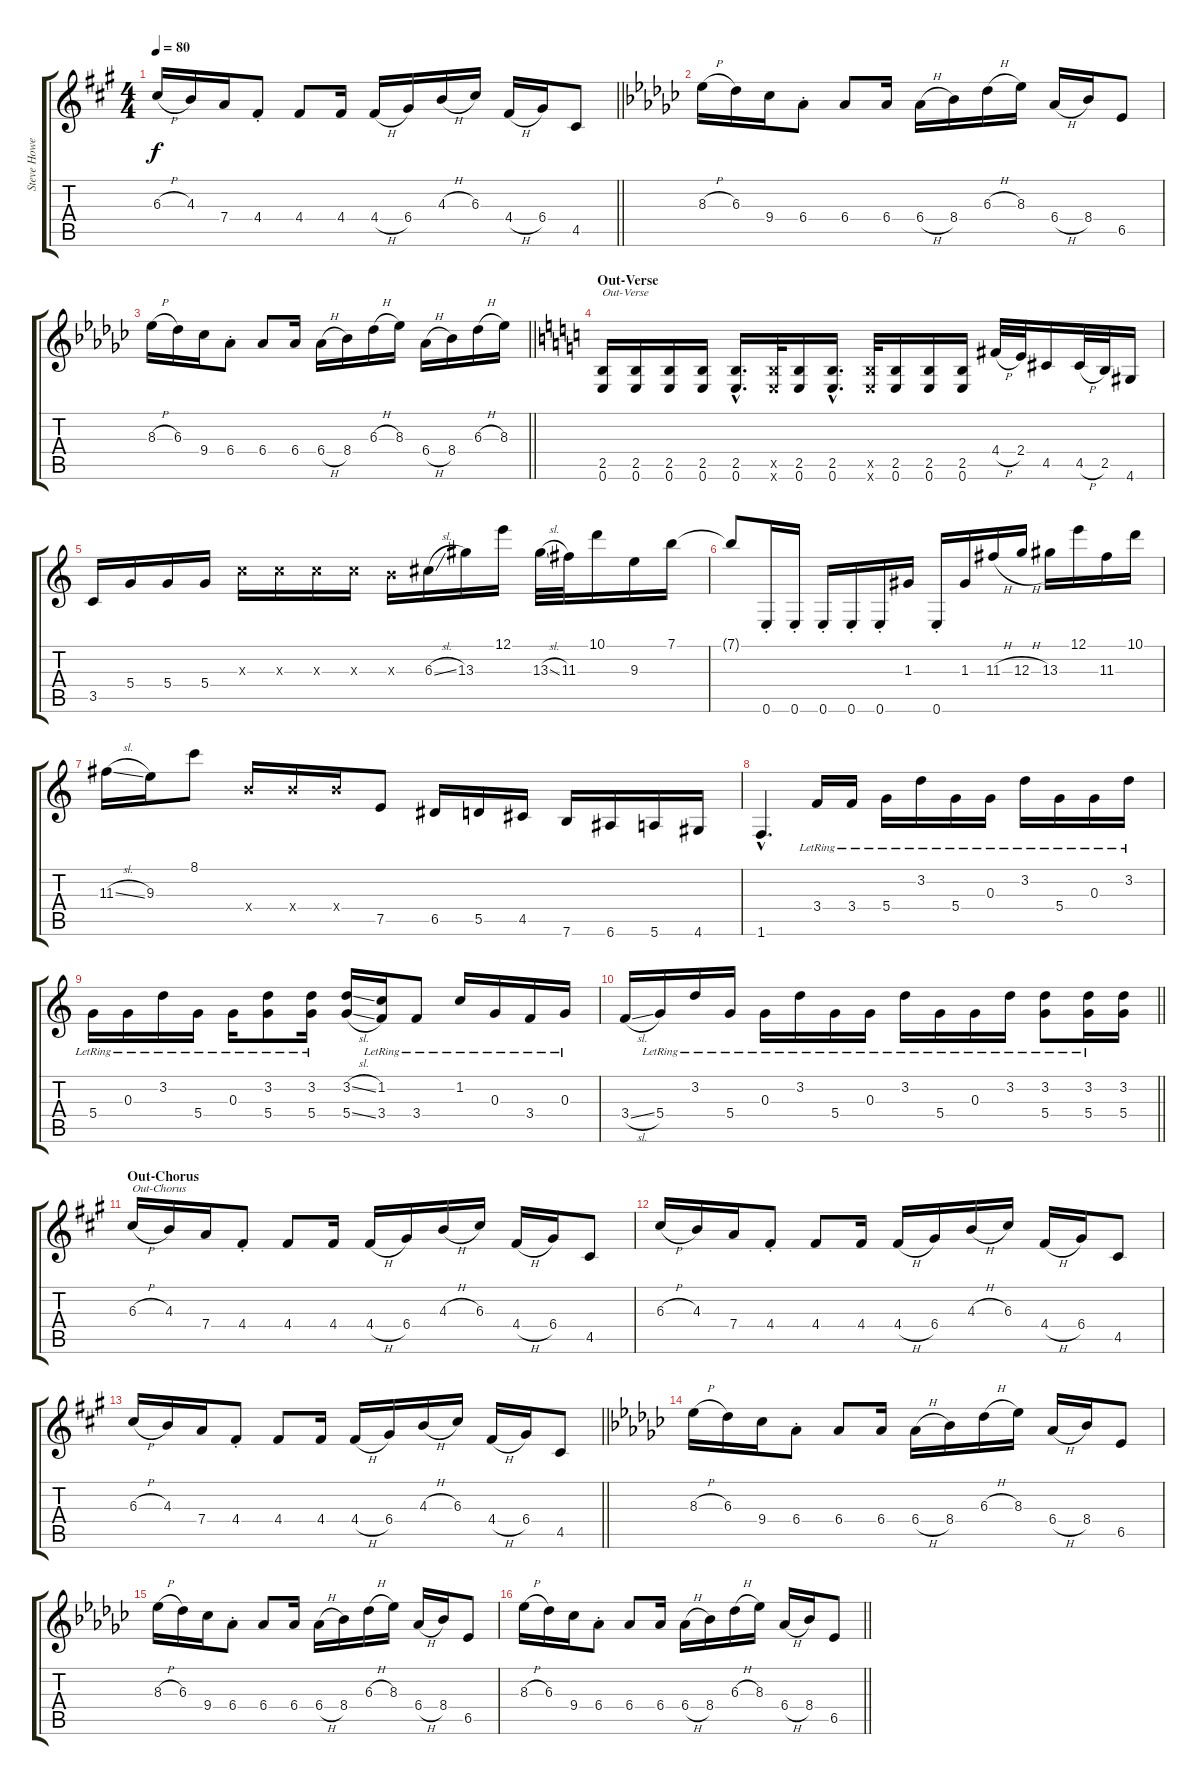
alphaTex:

\track ("Steve Howe 1" "Steve Howe") {instrument overdrivenguitar}
\staff {score tabs}
\tuning (E4 B3 G3 D3 A2 E2) {hide}
\ts (4 4)
\tempo 80
\clef g2
\barLineRight lightlight
\ks a
6.3{h}.16{dy f} 4.3.16 7.4.16 4.4{st}.8 4.4.8 4.4.16 4.4{h}.16 6.4.16 4.3{h}.16 6.3.16 4.4{h}.16 6.4.16 4.5.8 |
\ks gb
8.3{h}.16 6.3.16 9.4.16 6.4{st}.8 6.4.8 6.4.16 6.4{h}.16 8.4.16 6.3{h}.16 8.3.16 6.4{h}.16 8.4.16 6.5.8 |
\barLineRight lightlight
8.3{h}.16 6.3.16 9.4.16 6.4{st}.8 6.4.8 6.4.16 6.4{h}.16 8.4.16 6.3{h}.16 8.3.16 6.4{h}.16 8.4.16 6.3{h}.16 8.3.16 |
\section ("" "Out-Verse")
\ks c
(2.5 0.6).16{txt "Out-Verse"} (2.5 0.6).16 (2.5 0.6).16 (2.5 0.6).16 (2.5{hac} 0.6{hac}).16{d} (2.5{x} 0.6{x}).32 (2.5 0.6).16 (2.5{hac} 0.6{hac}).16{d} (2.5{x} 0.6{x}).32 (2.5 0.6).16 (2.5 0.6).16 (2.5 0.6).16 4.4{h}.32 2.4.32 4.5.16 4.5{h}.32 2.5.32 4.6.16 |
3.5.16 5.4.16 5.4.16 5.4.16 5.3{x}.16 5.3{x}.16 5.3{x}.16 5.3{x}.16 4.3{x}.16 6.3{sl}.16 13.3.16 12.1.16 13.3{sl}.32 11.3.32 10.1.16 9.3.16 7.1.16 |
7.1{t}.8 0.6{st}.16 0.6{st}.16 0.6{st}.16 0.6{st}.16 0.6{st}.16 1.3.16 0.6{st}.16 1.3.16 11.3{h}.16 12.3{h}.16 13.3.16 12.1.16 11.3.16 10.1.16 |
11.3{sl}.16 9.3.16 8.1.8 9.4{x}.16 9.4{x}.16 9.4{x}.16 7.5.8 6.5.16 5.5.16 4.5.16 7.6.16 6.6.16 5.6.16 4.6.16 |
1.6{hac}.4{d} 3.4{lr}.16 3.4{lr}.16 5.4{lr}.16 3.2{lr}.16 5.4{lr}.16 0.3{lr}.16 3.2{lr}.16 5.4{lr}.16 0.3{lr}.16 3.2{lr}.16 |
5.4{lr}.16 0.3{lr}.16 3.2{lr}.16 5.4{lr}.16 0.3{lr}.16 (3.2{lr} 5.4{lr}).8 (3.2{lr} 5.4{lr}).16 (3.2{sl} 5.4{sl}).16 (1.2{lr} 3.4{lr}).16 3.4{lr}.8 1.2{lr}.16 0.3{lr}.16 3.4{lr}.16 0.3{lr}.16 |
\barLineRight lightlight
3.4{sl}.16 5.4{lr}.16 3.2{lr}.16 5.4{lr}.16 0.3{lr}.16 3.2{lr}.16 5.4{lr}.16 0.3{lr}.16 3.2{lr}.16 5.4{lr}.16 0.3{lr}.16 3.2{lr}.16 (3.2{lr} 5.4{lr}).8 (3.2{lr} 5.4{lr}).16 (3.2 5.4).16 |
\section ("" "Out-Chorus")
\ks a
6.3{h}.16{txt "Out-Chorus"} 4.3.16 7.4.16 4.4{st}.8 4.4.8 4.4.16 4.4{h}.16 6.4.16 4.3{h}.16 6.3.16 4.4{h}.16 6.4.16 4.5.8 |
6.3{h}.16 4.3.16 7.4.16 4.4{st}.8 4.4.8 4.4.16 4.4{h}.16 6.4.16 4.3{h}.16 6.3.16 4.4{h}.16 6.4.16 4.5.8 |
\barLineRight lightlight
6.3{h}.16 4.3.16 7.4.16 4.4{st}.8 4.4.8 4.4.16 4.4{h}.16 6.4.16 4.3{h}.16 6.3.16 4.4{h}.16 6.4.16 4.5.8 |
\ks gb
8.3{h}.16 6.3.16 9.4.16 6.4{st}.8 6.4.8 6.4.16 6.4{h}.16 8.4.16 6.3{h}.16 8.3.16 6.4{h}.16 8.4.16 6.5.8 |
8.3{h}.16 6.3.16 9.4.16 6.4{st}.8 6.4.8 6.4.16 6.4{h}.16 8.4.16 6.3{h}.16 8.3.16 6.4{h}.16 8.4.16 6.5.8 |
\barLineRight lightlight
8.3{h}.16 6.3.16 9.4.16 6.4{st}.8 6.4.8 6.4.16 6.4{h}.16 8.4.16 6.3{h}.16 8.3.16 6.4{h}.16 8.4.16 6.5.8
